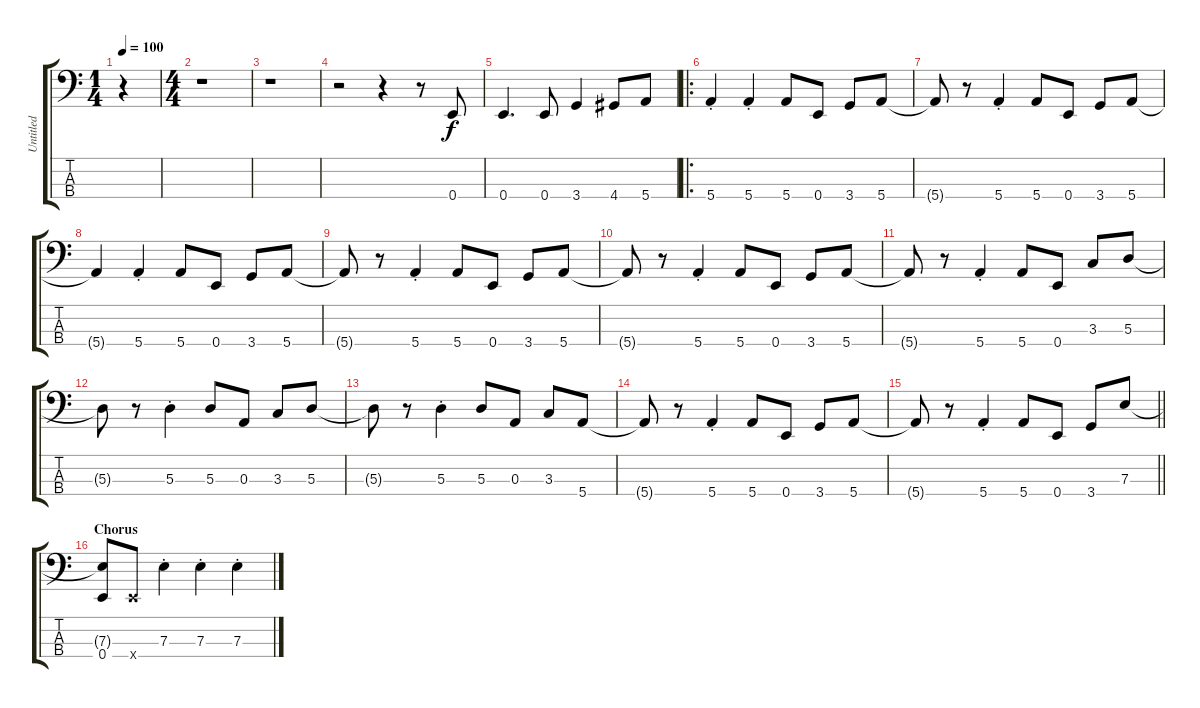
\track ("Untitled" "Untitled") {instrument electricbassfinger}
\staff {score tabs}
\tuning (G2 D2 A1 E1) {hide}
\ts (1 4)
\tempo 100
\clef f4
\ks c
r.4{dy f instrument electricbassfinger} |
\ts (4 4)
r.1 |
r.1 |
r.2 r.4 r.8 0.4.8 |
0.4.4{d} 0.4.8 3.4.4 4.4.8 5.4.8 |
\ro
5.4{st}.4 5.4{st}.4 5.4.8 0.4.8 3.4.8 5.4.8 |
5.4{t}.8 r.8 5.4{st}.4 5.4.8 0.4.8 3.4.8 5.4.8 |
5.4{t}.4 5.4{st}.4 5.4.8 0.4.8 3.4.8 5.4.8 |
5.4{t}.8 r.8 5.4{st}.4 5.4.8 0.4.8 3.4.8 5.4.8 |
5.4{t}.8 r.8 5.4{st}.4 5.4.8 0.4.8 3.4.8 5.4.8 |
5.4{t}.8 r.8 5.4{st}.4 5.4.8 0.4.8 3.3.8 5.3.8 |
5.3{t}.8 r.8 5.3{st}.4 5.3.8 0.3.8 3.3.8 5.3.8 |
5.3{t}.8 r.8 5.3{st}.4 5.3.8 0.3.8 3.3.8 5.4.8 |
5.4{t}.8 r.8 5.4{st}.4 5.4.8 0.4.8 3.4.8 5.4.8 |
\barLineRight lightlight
5.4{t}.8 r.8 5.4{st}.4 5.4.8 0.4.8 3.4.8 7.3.8 |
\section ("" "Chorus")
(7.3{t} 0.4).8 0.4{x}.8 7.3{st}.4 7.3{st}.4 7.3{st}.4
